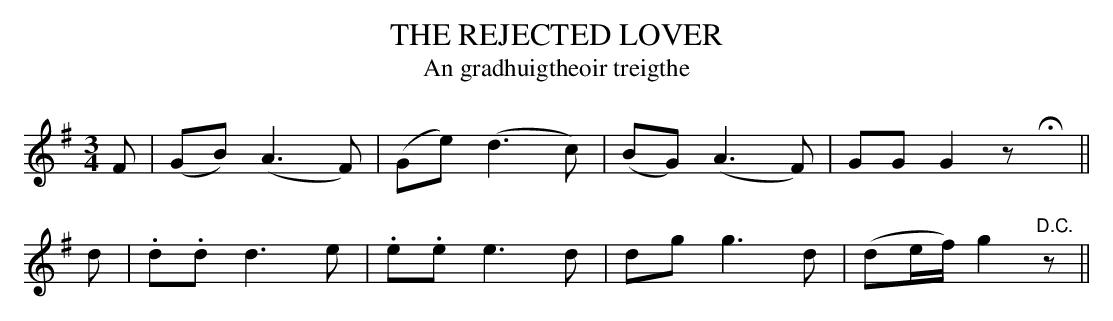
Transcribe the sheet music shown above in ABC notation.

X:1
T: THE REJECTED LOVER
T: An gradhuigtheoir treigthe
M: 3/4
L: 1/8
K: G
F | (GB) (A3 F) | (Ge) (d3 c) | (BG) (A3 F) | GG G2 z Hx||
d | .d.d d3 e | .e.e ">"e3 d | dg ">"g3 d | (de/f/) g2 "D.C."z ||
